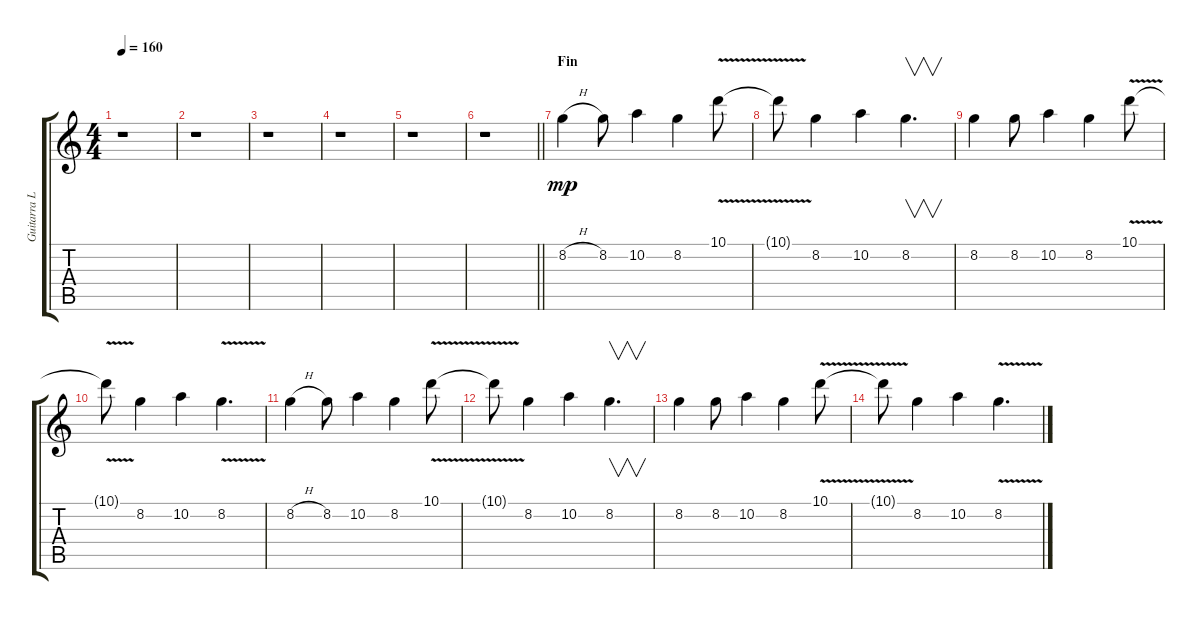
\track ("Guitarra Límpia (extra)" "Guitarra L") {instrument electricguitarclean}
\staff {score tabs}
\tuning (E4 B3 G3 D3 A2 E2) {hide}
\ts (4 4)
\tempo 160
\clef g2
\ks c
r.1{dy f} |
r.1 |
r.1 |
r.1 |
r.1 |
\barLineRight lightlight
r.1 |
\section ("" "Fin")
8.2{h}.4{dy mp} 8.2.8 10.2.4 8.2.4 10.1{v}.8 |
10.1{t}.8 8.2.4 10.2.4 8.2.4{v d} |
8.2.4 8.2.8 10.2.4 8.2.4 10.1{v}.8 |
10.1{t}.8 8.2.4 10.2.4 8.2{v}.4{d} |
8.2{h}.4 8.2.8 10.2.4 8.2.4 10.1{v}.8 |
10.1{t}.8 8.2.4 10.2.4 8.2.4{v d} |
8.2.4 8.2.8 10.2.4 8.2.4 10.1{v}.8 |
10.1{t}.8 8.2.4 10.2.4 8.2{v}.4{d}
